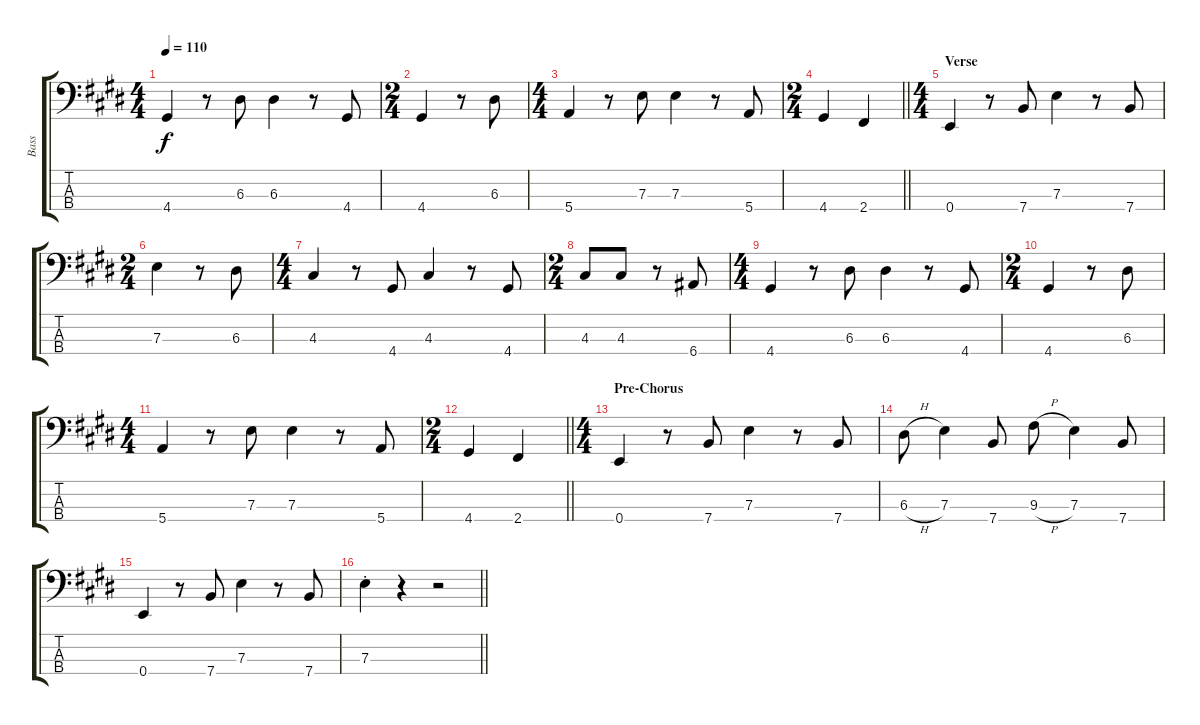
\track ("Bass" "Bass") {instrument electricbasspick}
\staff {score tabs}
\tuning (G2 D2 A1 E1) {hide}
\ts (4 4)
\tempo 110
\clef f4
\ks e
4.4.4{dy f} r.8 6.3.8 6.3.4 r.8 4.4.8 |
\ts (2 4)
4.4.4 r.8 6.3.8 |
\ts (4 4)
5.4.4 r.8 7.3.8 7.3.4 r.8 5.4.8 |
\ts (2 4)
\barLineRight lightlight
4.4.4 2.4.4 |
\ts (4 4)
\section ("" "Verse")
0.4.4 r.8 7.4.8 7.3.4 r.8 7.4.8 |
\ts (2 4)
7.3.4 r.8 6.3.8 |
\ts (4 4)
4.3.4 r.8 4.4.8 4.3.4 r.8 4.4.8 |
\ts (2 4)
4.3.8 4.3.8 r.8 6.4.8 |
\ts (4 4)
4.4.4 r.8 6.3.8 6.3.4 r.8 4.4.8 |
\ts (2 4)
4.4.4 r.8 6.3.8 |
\ts (4 4)
5.4.4 r.8 7.3.8 7.3.4 r.8 5.4.8 |
\ts (2 4)
\barLineRight lightlight
4.4.4 2.4.4 |
\ts (4 4)
\section ("" "Pre-Chorus")
0.4.4 r.8 7.4.8 7.3.4 r.8 7.4.8 |
6.3{h}.8 7.3.4 7.4.8 9.3{h}.8 7.3.4 7.4.8 |
0.4.4 r.8 7.4.8 7.3.4 r.8 7.4.8 |
\barLineRight lightlight
7.3{st}.4 r.4 r.2
